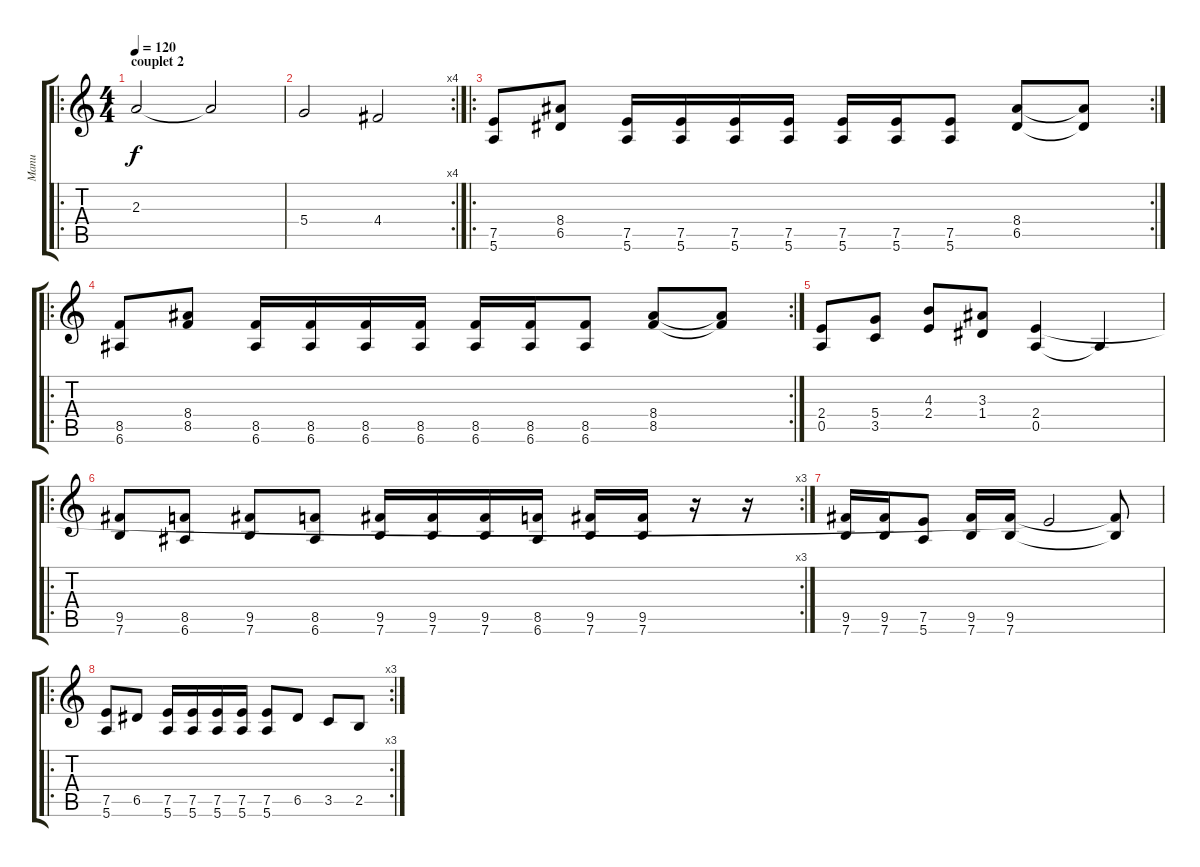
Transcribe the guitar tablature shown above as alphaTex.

\track ("Manu" "Manu") {instrument distortionguitar}
\staff {score tabs}
\tuning (E4 B3 G3 D3 A2 E2) {hide}
\ro
\ts (4 4)
\section ("" "couplet 2")
\tempo 120
\clef g2
\ks c
2.3.2{dy f} 2.3{t}.2 |
\rc 4
5.4.2 4.4.2 |
\ro
\rc 2
(7.5 5.6).8 (8.4 6.5).8 (7.5 5.6).16 (7.5 5.6).16 (7.5 5.6).16 (7.5 5.6).16 (7.5 5.6).16 (7.5 5.6).16 (7.5 5.6).8 (8.4 6.5).8 (8.4{t} 6.5{t}).8 |
\ro
\rc 2
(8.5 6.6).8 (8.4 8.5).8 (8.5 6.6).16 (8.5 6.6).16 (8.5 6.6).16 (8.5 6.6).16 (8.5 6.6).16 (8.5 6.6).16 (8.5 6.6).8 (8.4 8.5).8 (8.4{t} 8.5{t}).8 |
(2.4 0.5).8 (5.4 3.5).8 (4.3 2.4).8 (3.3 1.4).8 (2.4 0.5).4 0.5{t}.4 |
\ro
\rc 3
(9.5 7.6).8 (8.5 6.6).8 (9.5 7.6).8 (8.5 6.6).8 (9.5 7.6).16 (9.5 7.6).16 (9.5 7.6).16 (8.5 6.6).16 (9.5 7.6).16 (9.5 7.6).16 r.16 r.16 |
(9.5 7.6).16 (9.5 7.6).16 (7.5 5.6).8 (9.5 7.6).16 (9.5 7.6).16 2.4{t}.2 (9.5{t} 7.6{t}).8 |
\ro
\rc 3
(7.5 5.6).8 6.5.8 (7.5 5.6).16 (7.5 5.6).16 (7.5 5.6).16 (7.5 5.6).16 (7.5 5.6).8 6.5.8 3.5.8 2.5.8
